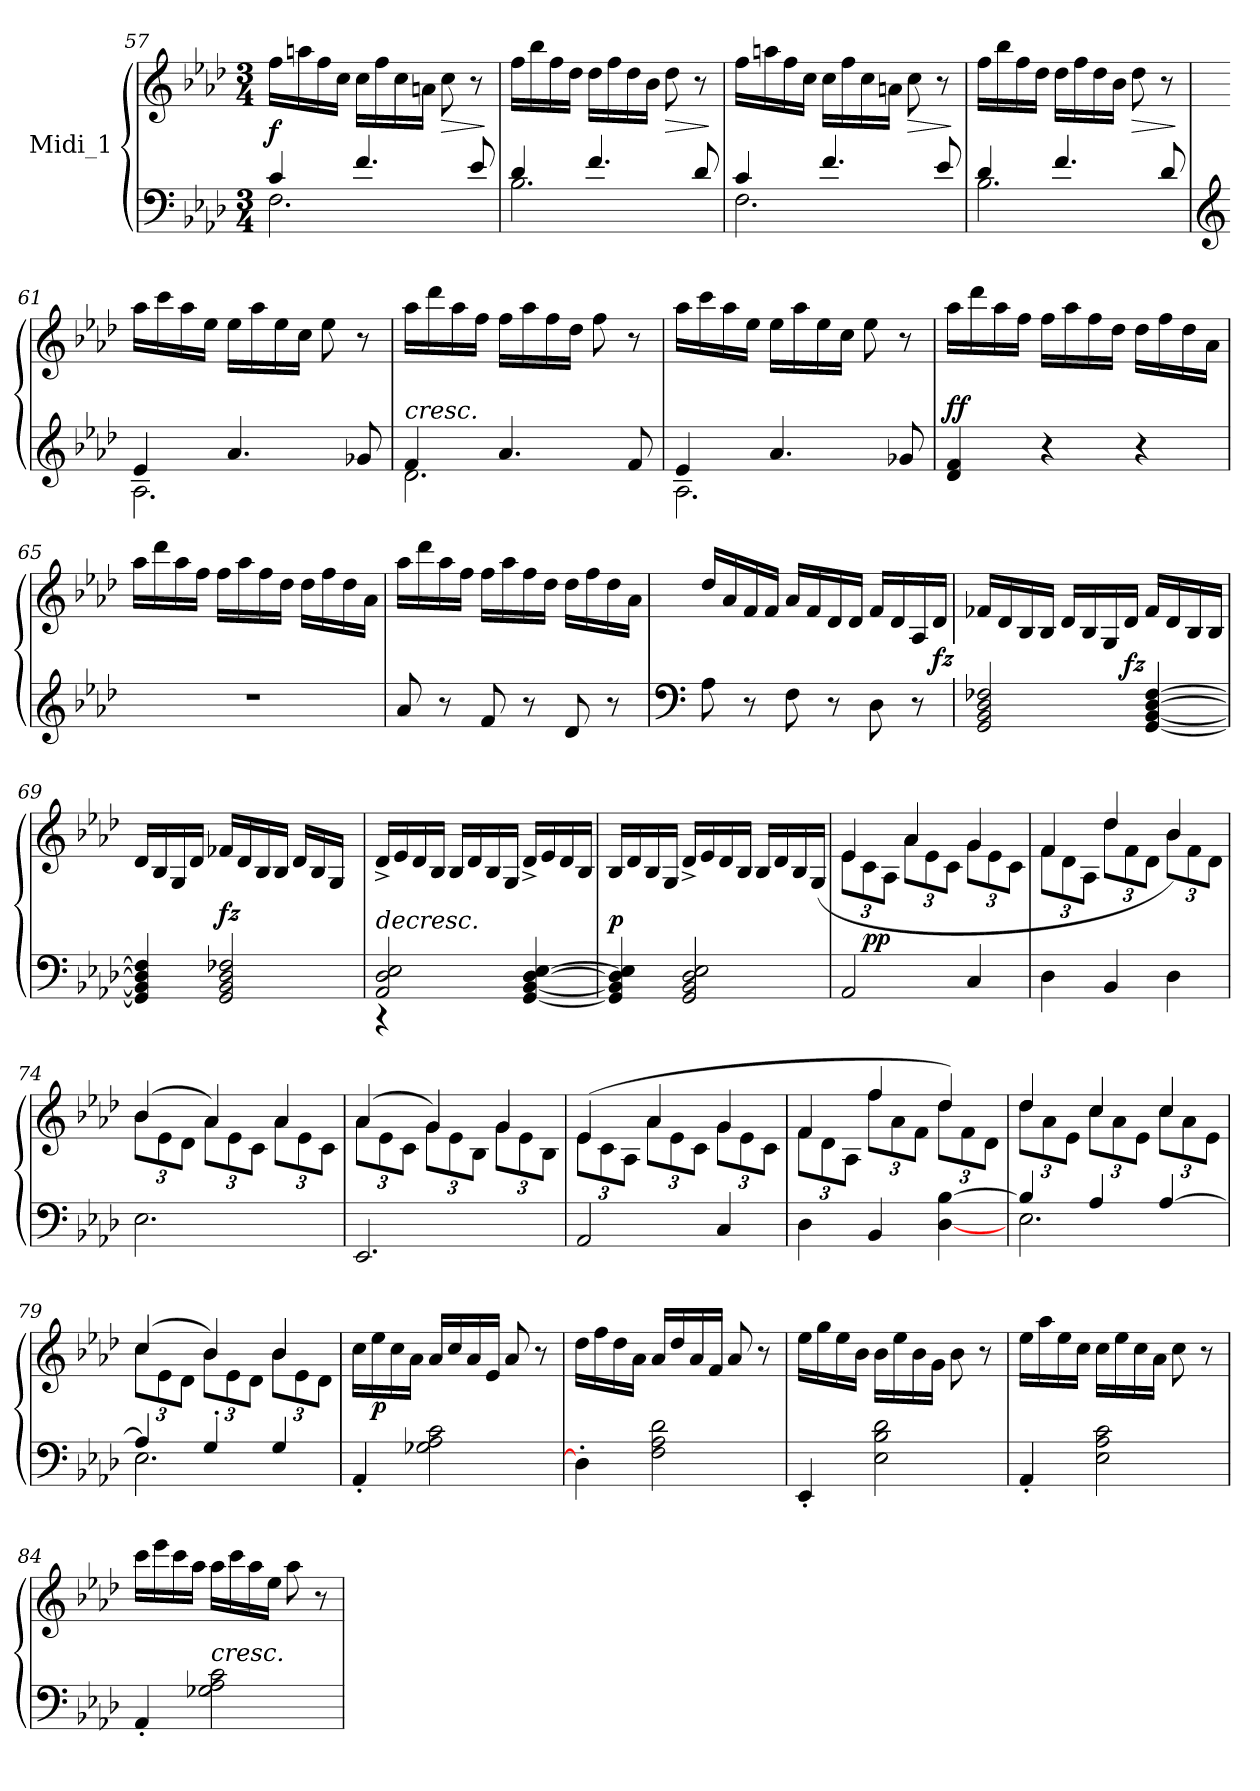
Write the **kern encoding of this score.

**kern	**kern	**dynam
*part1	*part1	*part1
*staff2	*staff1	*staff1/2
*I"Midi_1	*	*
*clefF4	*clefG2	*
*k[b-e-a-d-]	*k[b-e-a-d-]	*
*A-:	*A-:	*
*M3/4	*M3/4	*
=57	=57	=57
*^	*	*
!	!	!	!LO:DY:a=2
4c/	2.F\	16ff\LL	f
.	.	16aan\	.
.	.	16ff\	.
.	.	16cc\JJ	.
4.f/	.	16cc\LL	.
.	.	16ff\	.
.	.	16cc\	.
.	.	16an\JJ	.
!	!	!	!LO:HP:b
.	.	8cc\	>
8e-/	.	8r	.
*v	*v	*	*
.	.	]
=58	=58	=58
*^	*	*
4d-/	2.B-\	16ff\LL	.
.	.	16bb-\	.
.	.	16ff\	.
.	.	16dd-\JJ	.
4.f/	.	16dd-\LL	.
.	.	16ff\	.
.	.	16dd-\	.
.	.	16b-\JJ	.
!	!	!	!LO:HP:b
.	.	8dd-\	>
8d-/	.	8r	.
*v	*v	*	*
.	.	]
=59	=59	=59
*^	*	*
4c/	2.F\	16ff\LL	.
.	.	16aan\	.
.	.	16ff\	.
.	.	16cc\JJ	.
4.f/	.	16cc\LL	.
.	.	16ff\	.
.	.	16cc\	.
.	.	16an\JJ	.
!	!	!	!LO:HP:b
.	.	8cc\	>
8e-/	.	8r	.
*v	*v	*	*
.	.	]
!!LO:LB:g=z
=60	=60	=60
*^	*	*
4d-/	2.B-\	16ff\LL	.
.	.	16bb-\	.
.	.	16ff\	.
.	.	16dd-\JJ	.
4.f/	.	16dd-\LL	.
.	.	16ff\	.
.	.	16dd-\	.
.	.	16b-\JJ	.
!	!	!	!LO:HP:b
.	.	8dd-\	>
8d-/	.	8r	.
*v	*v	*	*
.	.	]
!!LO:LB:g=z
=61	=61	=61
*clefG2	*	*
*^	*	*
4e-/	2.A-\	16aa-\LL	.
.	.	16ccc\	.
.	.	16aa-\	.
.	.	16ee-\JJ	.
4.a-/	.	16ee-\LL	.
.	.	16aa-\	.
.	.	16ee-\	.
.	.	16cc\JJ	.
.	.	8ee-\	.
8g-X/	.	8r	.
=62	=62	=62	=62
!LO:TX:a:i:t=cresc.	!	!	!
4f/	2.d-\	16aa-\LL	.
.	.	16ddd-\	.
.	.	16aa-\	.
.	.	16ff\JJ	.
4.a-/	.	16ff\LL	.
.	.	16aa-\	.
.	.	16ff\	.
.	.	16dd-\JJ	.
.	.	8ff\	.
8f/	.	8r	.
=63	=63	=63	=63
4e-/	2.A-\	16aa-\LL	.
.	.	16ccc\	.
.	.	16aa-\	.
.	.	16ee-\JJ	.
4.a-/	.	16ee-\LL	.
.	.	16aa-\	.
.	.	16ee-\	.
.	.	16cc\JJ	.
.	.	8ee-\	.
8g-X/	.	8r	.
=64	=64	=64	=64
!	!	!	!LO:DY:a=2
4d-/ 4f/	2ryy	16aa-\LL	ff
.	.	16ddd-\	.
.	.	16aa-\	.
.	.	16ff\JJ	.
4r	.	16ff\LL	.
.	.	16aa-\	.
.	.	16ff\	.
.	.	16dd-\JJ	.
4r	4ryy	16dd-\LL	.
.	.	16ff\	.
.	.	16dd-\	.
.	.	16a-\JJ	.
!!LO:LB:g=z
=65	=65	=65	=65
2.r	2ryy	16aa-\LL	.
.	.	16ddd-\	.
.	.	16aa-\	.
.	.	16ff\JJ	.
.	.	16ff\LL	.
.	.	16aa-\	.
.	.	16ff\	.
.	.	16dd-\JJ	.
.	4ryy	16dd-\LL	.
.	.	16ff\	.
.	.	16dd-\	.
.	.	16a-\JJ	.
*v	*v	*	*
!!LO:LB:g=z
=66	=66	=66
8a-/	16aa-\LL	.
.	16ddd-\	.
8r	16aa-\	.
.	16ff\JJ	.
8f/	16ff\LL	.
.	16aa-\	.
8r	16ff\	.
.	16dd-\JJ	.
8d-/	16dd-\LL	.
.	16ff\	.
8r	16dd-\	.
.	16a-\JJ	.
=67	=67	=67
*clefF4	*	*
8A-\	16dd-/LL	.
.	16a-/	.
8r	16f/	.
.	16f/JJ	.
8F\	16a-/LL	.
.	16f/	.
8r	16d-/	.
.	16d-/JJ	.
8D-\	16f/LL	.
.	16d-/	.
8r	16A-/	.
!	!	!LO:DY:b
.	16d-/JJ	fz
=68	=68	=68
2GG/ 2BB-/ 2D-/ 2F-X/	16f-X/LL	.
.	16d-/	.
.	16B-/	.
.	16B-/JJ	.
.	16d-/LL	.
.	16B-/	.
.	16G/	.
!	!	!LO:DY:b
.	16d-/JJ	fz
[4GG/ [4BB-/ [4D-/ [4F-/	16f-/LL	.
.	16d-/	.
.	16B-/	.
.	16B-/JJ	.
!!LO:PB:g=z
=69	=69	=69
4GG/] 4BB-/] 4D-/] 4F-/]	16d-/LL	.
.	16B-/	.
.	16G/	.
.	16d-/JJ	.
!	!	!LO:DY:a=2
2GG/ 2BB-/ 2D-/ 2F-X/	16f-X/LL	fz
.	16d-/	.
.	16B-/	.
.	16B-/JJ	.
.	16d-/LL	.
.	16B-/	.
.	16G/JJ	.
.	16ryy	.
!!LO:LB:g=z
=70	=70	=70
*^	*^	*
!LO:TX:a:i:t=decresc.	!	!	!	!
2AA-/ 2D-/ 2E-/	4r	16d-^/LL	2ryy	.
.	.	16e-/	.	.
.	.	16d-/	.	.
.	.	16B-/JJ	.	.
.	4ryy	16B-/LL	.	.
.	.	16d-/	.	.
.	.	16B-/	.	.
.	.	16G/JJ	.	.
[4GG/ [4BB-/ [4D-/ [4E-/	4ryy	16d-^/LL	4ryy	.
.	.	16e-/	.	.
.	.	16d-/	.	.
.	.	16B-/JJ	.	.
=71	=71	=71	=71	=71
!	!	!	!	!LO:DY:a=2
4GG/] 4BB-/] 4D-/] 4E-/]	2ryy	16B-/LL	2ryy	p
.	.	16d-/	.	.
.	.	16B-/	.	.
.	.	16G/JJ	.	.
2GG/ 2BB-/ 2D-/ 2E-/	.	16d-^/LL	.	.
.	.	16e-/	.	.
.	.	16d-/	.	.
.	.	16B-/JJ	.	.
.	4ryy	16B-/LL	4ryy	.
.	.	16d-/	.	.
.	.	16B-/	.	.
.	.	(>16G/JJ	.	.
=72	=72	=72	=72	=72
*	*	*	*Xbrackettup	*
2AA-/	2ryy	4e-/	12e-\L	.
!	!	!	!	!LO:DY:b
.	.	.	12c\	pp
.	.	.	12A-\J	.
.	.	4a-/	12a-\L	.
.	.	.	12e-\	.
.	.	.	12c\J	.
4C/	4ryy	4g/	12g\L	.
.	.	.	12e-\	.
.	.	.	12c\J	.
=73	=73	=73	=73	=73
4D-\	2ryy	4f/	12f\L	.
.	.	.	12d-\	.
.	.	.	12A-\J	.
4BB-/	.	4dd-/	12dd-\L	.
.	.	.	12f\	.
.	.	.	12d-\J	.
4D-\	4ryy	4b-/)	12b-\L	.
.	.	.	12f\	.
.	.	.	12d-\J	.
*v	*v	*	*	*
!!LO:PB:g=z	!!
=74	=74	=74	=74
2.E-\	(>4b-/	12b-\L	.
.	.	12e-\	.
.	.	12d-\J	.
.	4a-/)	12a-\L	.
.	.	12e-\	.
.	.	12c\J	.
.	4a-/	12a-\L	.
.	.	12e-\	.
.	.	12c\J	.
=75	=75	=75	=75
2.EE-/	(>4a-/	12a-\L	.
.	.	12e-\	.
.	.	12c\J	.
.	4g/)	12g\L	.
.	.	12e-\	.
.	.	12B-\J	.
.	4g/	12g\L	.
.	.	12e-\	.
.	.	12B-\J	.
=76	=76	=76	=76
2AA-/	(>4e-/	12e-\L	.
.	.	12c\	.
.	.	12A-\J	.
.	4a-/	12a-\L	.
.	.	12e-\	.
.	.	12c\J	.
4C/	4g/	12g\L	.
.	.	12e-\	.
.	.	12c\J	.
=77	=77	=77	=77
4D-\	4f/	12f\L	.
.	.	12d-\	.
.	.	12A-\J	.
4BB-/	4ff/	12ff\L	.
.	.	12a-\	.
.	.	12f\J	.
[4D-\ [4B-\	4dd-/)	12dd-\L	.
.	.	12f\	.
.	.	12d-\J	.
!!LO:LB:g=z	!!
=78	=78	=78	=78
*^	*	*	*
4B-/]	2.E-\	4dd-/	12dd-\L	.
.	.	.	12a-\	.
.	.	.	12e-\J	.
4A-/	.	4cc/	12cc\L	.
.	.	.	12a-\	.
.	.	.	12e-\J	.
[4A-/	.	4cc/	12cc\L	.
.	.	.	12a-\	.
.	.	.	12e-\J	.
=79	=79	=79	=79	=79
4A-/]	2.E-\	(>4cc/	12cc\L	.
.	.	.	12e-\	.
.	.	.	12d-\J	.
4G'/	.	4b-/)	12b-\L	.
.	.	.	12e-\	.
.	.	.	12d-\J	.
4G/	.	4b-/	12b-\L	.
.	.	.	12e-\	.
.	.	.	12d-\J	.
=80	=80	=80	=80	=80
4AA-'/	2ryy	16cc\LL	2ryy	.
!	!	!	!	!LO:DY:b
.	.	16ee-\	.	p
.	.	16cc\	.	.
.	.	16a-\JJ	.	.
2G-X\ 2A-\ 2c\	.	16a-/LL	.	.
.	.	16cc/	.	.
.	.	16a-/	.	.
.	.	16e-/JJ	.	.
.	4ryy	8a-/	4ryy	.
.	.	8r	.	.
=81	=81	=81	=81	=81
4D-'\]	2ryy	16dd-\LL	2ryy	.
.	.	16ff\	.	.
.	.	16dd-\	.	.
.	.	16a-\JJ	.	.
2F\ 2A-\ 2d-\	.	16a-/LL	.	.
.	.	16dd-/	.	.
.	.	16a-/	.	.
.	.	16f/JJ	.	.
.	4ryy	8a-/	4ryy	.
.	.	8r	.	.
*v	*v	*	*	*
*	*v	*v	*
!!LO:LB:g=z
=82	=82	=82
4EE-'/	16ee-\LL	.
.	16gg\	.
.	16ee-\	.
.	16b-\JJ	.
2E-\ 2B-\ 2d-\	16b-\LL	.
.	16ee-\	.
.	16b-\	.
.	16g\JJ	.
.	8b-\	.
.	8r	.
=83	=83	=83
4AA-'/	16ee-\LL	.
.	16aa-\	.
.	16ee-\	.
.	16cc\JJ	.
2E-\ 2A-\ 2c\	16cc\LL	.
.	16ee-\	.
.	16cc\	.
.	16a-\JJ	.
.	8cc\	.
.	8r	.
=84	=84	=84
4AA-'/	16ccc\LL	.
.	16eee-\	.
.	16ccc\	.
.	16aa-\JJ	.
!LO:TX:a:i:t=cresc.	!	!
2G-X\ 2A-\ 2c\	16aa-\LL	.
.	16ccc\	.
.	16aa-\	.
.	16ee-\JJ	.
.	8aa-\	.
.	8r	.
=	=	=
*-	*-	*-
